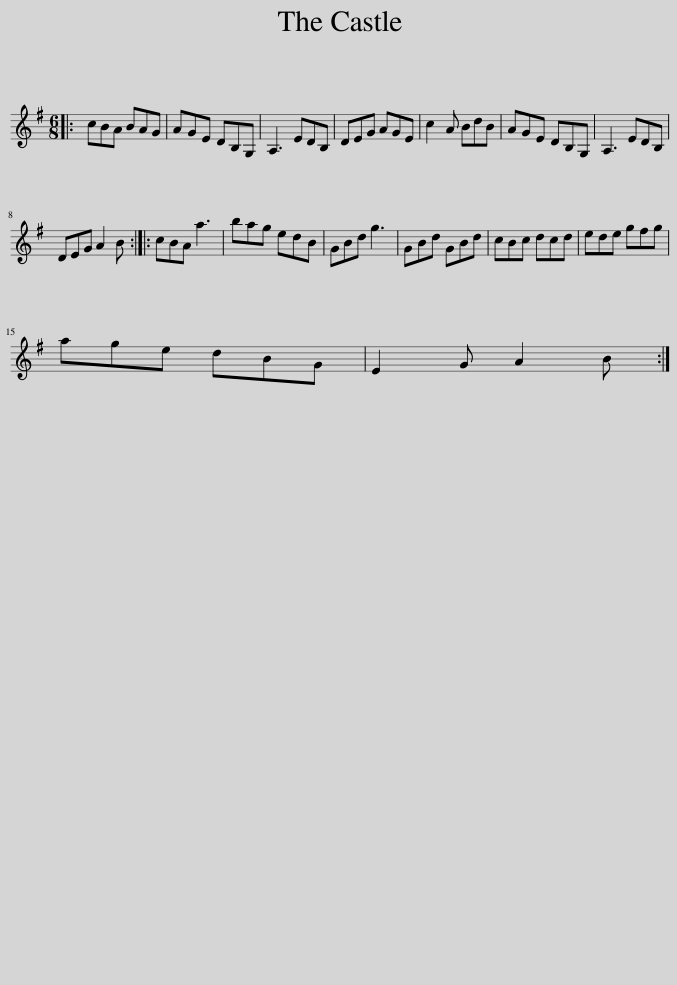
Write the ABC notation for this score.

X:1
L:1/8
M:6/8
I:linebreak $
K:G
V:1 treble
V:1
|: cBA BAG | AGE DB,G, | A,3 EDB, | DEG AGE | c2 A BdB | %5
 AGE DB,G, | A,3 EDB, |$ DEG A2 B :: cBA a3 | bag edB | %10
 GBd g3 | GBd GBd | cBc dcd | ede gfg |$ age dBG | %15
 E2 G A2 B :| %16
